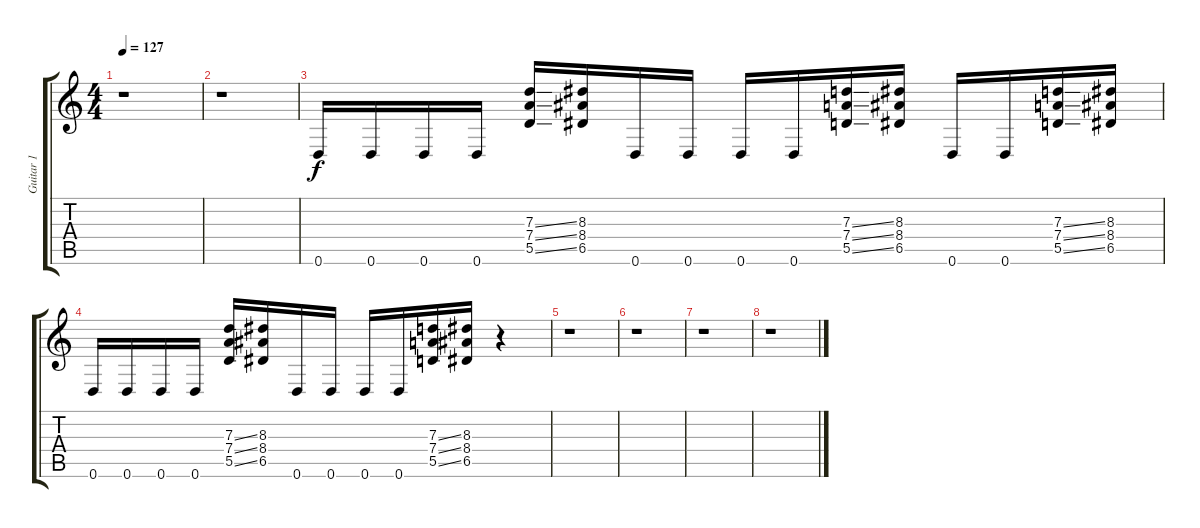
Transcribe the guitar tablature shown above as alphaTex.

\track ("Guitar 1" "Guitar 1") {instrument distortionguitar}
\staff {score tabs}
\tuning (E4 B3 G3 D3 A2 D2) {hide}
\ts (4 4)
\tempo 127
\clef g2
\ks c
r.1{dy f} |
r.1 |
0.6.16 0.6.16 0.6.16 0.6.16 (7.3{ss} 7.4{ss} 5.5{ss}).16 (8.3 8.4 6.5).16 0.6.16 0.6.16 0.6.16 0.6.16 (7.3{ss} 7.4{ss} 5.5{ss}).16 (8.3 8.4 6.5).16 0.6.16 0.6.16 (7.3{ss} 7.4{ss} 5.5{ss}).16 (8.3 8.4 6.5).16 |
0.6.16 0.6.16 0.6.16 0.6.16 (7.3{ss} 7.4{ss} 5.5{ss}).16 (8.3 8.4 6.5).16 0.6.16 0.6.16 0.6.16 0.6.16 (7.3{ss} 7.4{ss} 5.5{ss}).16 (8.3 8.4 6.5).16 r.4 |
r.1 |
r.1 |
r.1 |
r.1
